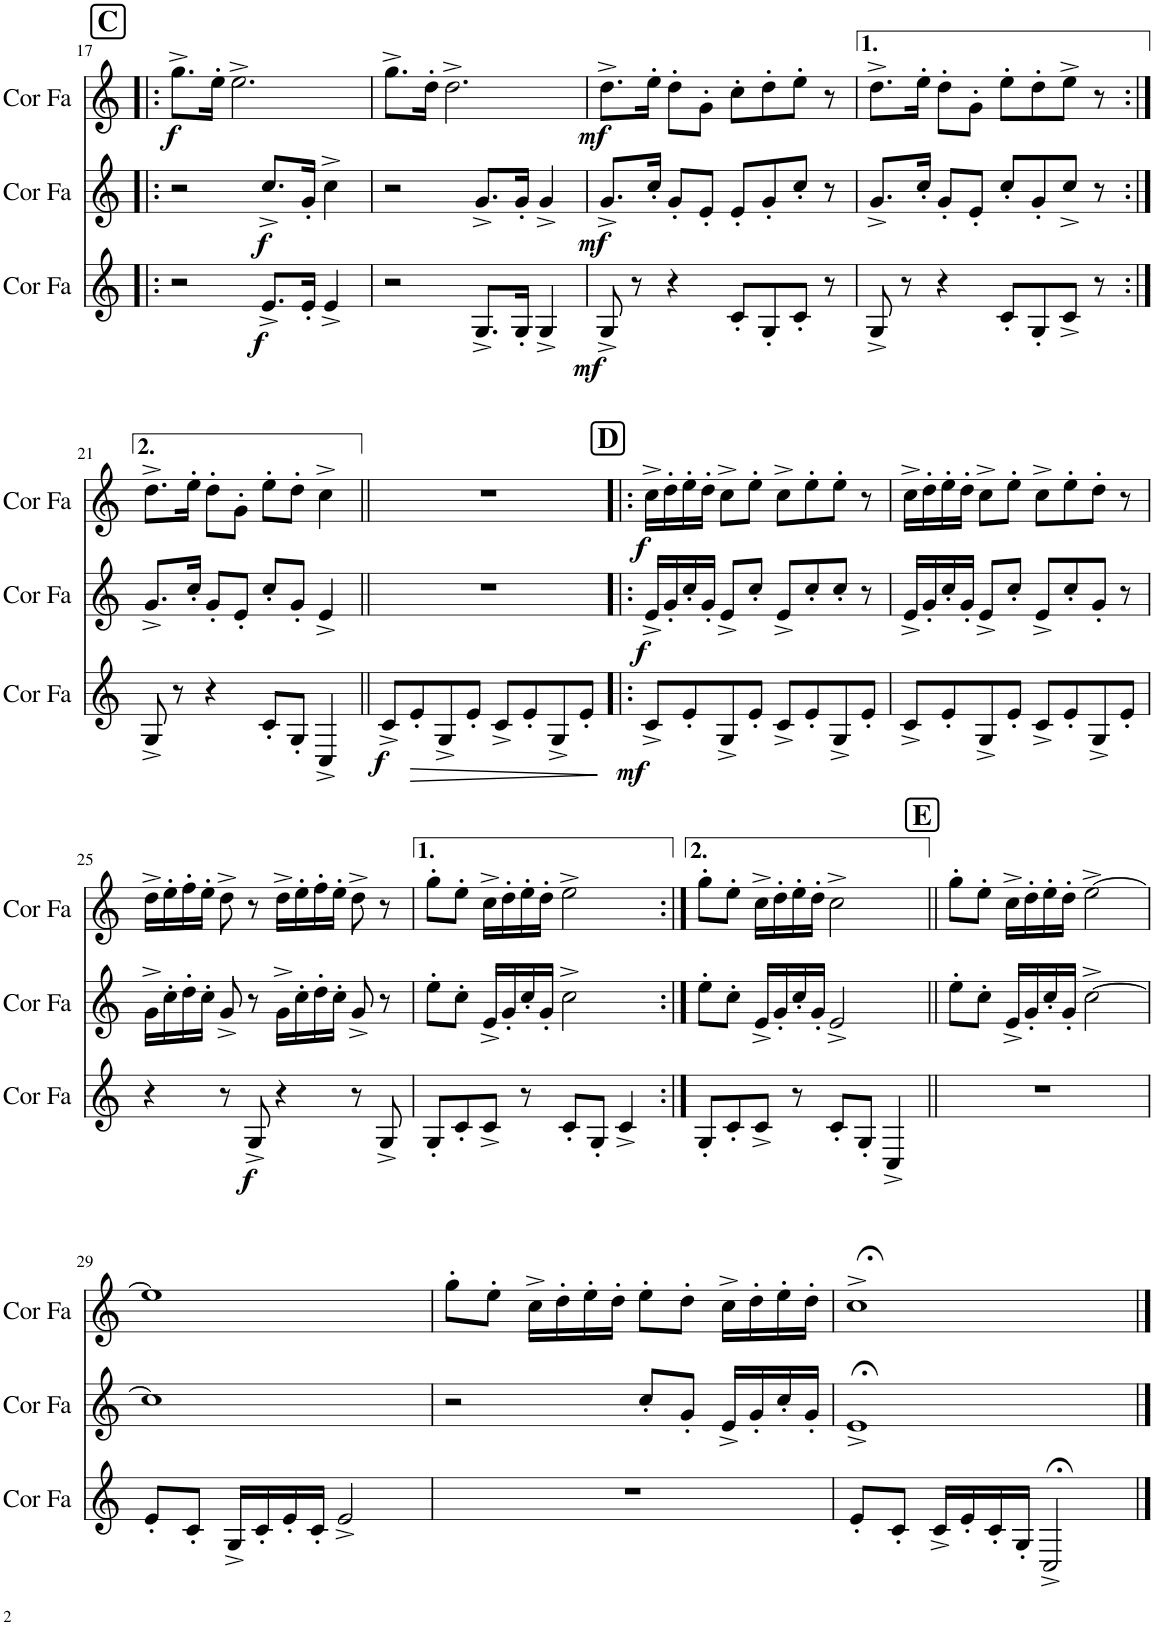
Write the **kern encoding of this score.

**kern	**dynam	**kern	**dynam	**kern	**dynam
*part3	*part3	*part2	*part2	*part1	*part1
*staff3	*staff3	*staff2	*staff2	*staff1	*staff1
*I"Cor en Fa	*	*I"Cor en Fa	*	*I"Cor en Fa	*
*I'Cor Fa	*	*I'Cor Fa	*	*I'Cor Fa	*
!!LO:PB:g=z
*clefG2	*	*clefG2	*	*clefG2	*
*Trd4c7	*	*Trd4c7	*	*Trd4c7	*
*k[]	*	*k[]	*	*k[]	*
*M4/4	*	*M4/4	*	*M4/4	*
!!LO:REH:place=s1:a:B:cj:fs=14:t=C
=17!|:	=17!|:	=17!|:	=17!|:	=17!|:	=17!|:
!	!	!	!	!	!LO:DY:b
2r	.	2r	.	8.gg^\L	f
.	.	.	.	16ee'\Jk	.
.	.	.	.	2.ee^\	.
!	!LO:DY:b	!	!LO:DY:b	!	!
8.e^/L	f	8.cc^/L	f	.	.
16e'/Jk	.	16g'/Jk	.	.	.
4e^/	.	4cc^\	.	.	.
=18	=18	=18	=18	=18	=18
2r	.	2r	.	8.gg^\L	.
.	.	.	.	16dd'\Jk	.
.	.	.	.	2.dd^\	.
8.G^/L	.	8.g^/L	.	.	.
16G'/Jk	.	16g'/Jk	.	.	.
4G^/	.	4g^/	.	.	.
=19	=19	=19	=19	=19	=19
!	!LO:DY:b	!	!LO:DY:b	!	!LO:DY:b
8G^/	mf	8.g^/L	mf	8.dd^\L	mf
8r	.	.	.	.	.
.	.	16cc'/Jk	.	16ee'\Jk	.
4r	.	8g'/L	.	8dd'\L	.
.	.	8e'/J	.	8g'\J	.
8c'/L	.	8e'/L	.	8cc'\L	.
8G'/	.	8g'/	.	8dd'\	.
8c'/J	.	8cc'/J	.	8ee'\J	.
8r	.	8r	.	8r	.
=20	=20	=20	=20	=20	=20
8G^/	.	8.g^/L	.	8.dd^\L	.
8r	.	.	.	.	.
.	.	16cc'/Jk	.	16ee'\Jk	.
4r	.	8g'/L	.	8dd'\L	.
.	.	8e'/J	.	8g'\J	.
8c'/L	.	8cc'/L	.	8ee'\L	.
8G'/	.	8g'/	.	8dd'\	.
8c^/J	.	8cc^/J	.	8ee^\J	.
8r	.	8r	.	8r	.
!!LO:LB:g=z
=21:|!	=21:|!	=21:|!	=21:|!	=21:|!	=21:|!
8G^/	.	8.g^/L	.	8.dd^\L	.
8r	.	.	.	.	.
.	.	16cc'/Jk	.	16ee'\Jk	.
4r	.	8g'/L	.	8dd'\L	.
.	.	8e'/J	.	8g'\J	.
8c'/L	.	8cc'/L	.	8ee'\L	.
8G'/J	.	8g'/J	.	8dd'\J	.
4C^/	.	4e^/	.	4cc^\	.
=22||	=22||	=22||	=22||	=22||	=22||
!	!LO:DY:b	!	!	!	!
8c^/L	f	1r	.	1r	.
!	!LO:HP:b	!	!	!	!
8e'/	>	.	.	.	.
8G^/	.	.	.	.	.
8e'/J	.	.	.	.	.
8c^/L	.	.	.	.	.
8e'/	.	.	.	.	.
8G^/	.	.	.	.	.
8e'/J	.	.	.	.	.
.	]	.	.	.	.
!!LO:REH:place=s1:a:B:cj:fs=14:t=D
=23!|:	=23!|:	=23!|:	=23!|:	=23!|:	=23!|:
!	!LO:DY:b	!	!LO:DY:b	!	!LO:DY:b
8c^/L	mf	16e^/LL	f	16cc^\LL	f
.	.	16g'/	.	16dd'\	.
8e'/	.	16cc'/	.	16ee'\	.
.	.	16g'/JJ	.	16dd'\JJ	.
8G^/	.	8e^/L	.	8cc^\L	.
8e'/J	.	8cc'/J	.	8ee'\J	.
8c^/L	.	8e^/L	.	8cc^\L	.
8e'/	.	8cc'/	.	8ee'\	.
8G^/	.	8cc'/J	.	8ee'\J	.
8e'/J	.	8r	.	8r	.
=24	=24	=24	=24	=24	=24
8c^/L	.	16e^/LL	.	16cc^\LL	.
.	.	16g'/	.	16dd'\	.
8e'/	.	16cc'/	.	16ee'\	.
.	.	16g'/JJ	.	16dd'\JJ	.
8G^/	.	8e^/L	.	8cc^\L	.
8e'/J	.	8cc'/J	.	8ee'\J	.
8c^/L	.	8e^/L	.	8cc^\L	.
8e'/	.	8cc'/	.	8ee'\	.
8G^/	.	8g'/J	.	8dd'\J	.
8e'/J	.	8r	.	8r	.
!!LO:LB:g=z
=25	=25	=25	=25	=25	=25
4r	.	16g^\LL	.	16dd^\LL	.
.	.	16cc'\	.	16ee'\	.
.	.	16dd'\	.	16ff'\	.
.	.	16cc'\JJ	.	16ee'\JJ	.
!	!LO:DY:b	!	!	!	!
8r	f	8g^/	.	8dd^\	.
8G^/	.	8r	.	8r	.
4r	.	16g^\LL	.	16dd^\LL	.
.	.	16cc'\	.	16ee'\	.
.	.	16dd'\	.	16ff'\	.
.	.	16cc'\JJ	.	16ee'\JJ	.
8r	.	8g^/	.	8dd^\	.
8G^/	.	8r	.	8r	.
=26	=26	=26	=26	=26	=26
8G'/L	.	8ee'\L	.	8gg'\L	.
8c'/	.	8cc'\J	.	8ee'\J	.
8c^/J	.	16e^/LL	.	16cc^\LL	.
.	.	16g'/	.	16dd'\	.
8r	.	16cc'/	.	16ee'\	.
.	.	16g'/JJ	.	16dd'\JJ	.
8c'/L	.	2cc^\	.	2ee^\	.
8G'/J	.	.	.	.	.
4c^/	.	.	.	.	.
=27:|!	=27:|!	=27:|!	=27:|!	=27:|!	=27:|!
8G'/L	.	8ee'\L	.	8gg'\L	.
8c'/	.	8cc'\J	.	8ee'\J	.
8c^/J	.	16e^/LL	.	16cc^\LL	.
.	.	16g'/	.	16dd'\	.
8r	.	16cc'/	.	16ee'\	.
.	.	16g'/JJ	.	16dd'\JJ	.
8c'/L	.	2e^/	.	2cc^\	.
8G'/J	.	.	.	.	.
4C^/	.	.	.	.	.
!!LO:REH:place=s1:a:B:cj:fs=14:t=E
=28||	=28||	=28||	=28||	=28||	=28||
1r	.	8ee'\L	.	8gg'\L	.
.	.	8cc'\J	.	8ee'\J	.
.	.	16e^/LL	.	16cc^\LL	.
.	.	16g'/	.	16dd'\	.
.	.	16cc'/	.	16ee'\	.
.	.	16g'/JJ	.	16dd'\JJ	.
.	.	[2cc^\	.	[2ee^\	.
!!LO:LB:g=z
=29	=29	=29	=29	=29	=29
8e'/L	.	1cc]	.	1ee]	.
8c'/J	.	.	.	.	.
16G^/LL	.	.	.	.	.
16c'/	.	.	.	.	.
16e'/	.	.	.	.	.
16c'/JJ	.	.	.	.	.
2e^/	.	.	.	.	.
=30	=30	=30	=30	=30	=30
1r	.	2r	.	8gg'\L	.
.	.	.	.	8ee'\J	.
.	.	.	.	16cc^\LL	.
.	.	.	.	16dd'\	.
.	.	.	.	16ee'\	.
.	.	.	.	16dd'\JJ	.
.	.	8cc'/L	.	8ee'\L	.
.	.	8g'/J	.	8dd'\J	.
.	.	16e^/LL	.	16cc^\LL	.
.	.	16g'/	.	16dd'\	.
.	.	16cc'/	.	16ee'\	.
.	.	16g'/JJ	.	16dd'\JJ	.
=31	=31	=31	=31	=31	=31
8e'/L	.	1e;<^	.	1cc;<^	.
8c'/J	.	.	.	.	.
16c^/LL	.	.	.	.	.
16e'/	.	.	.	.	.
16c'/	.	.	.	.	.
16G'/JJ	.	.	.	.	.
2C;<^/	.	.	.	.	.
==	==	==	==	==	==
*-	*-	*-	*-	*-	*-
